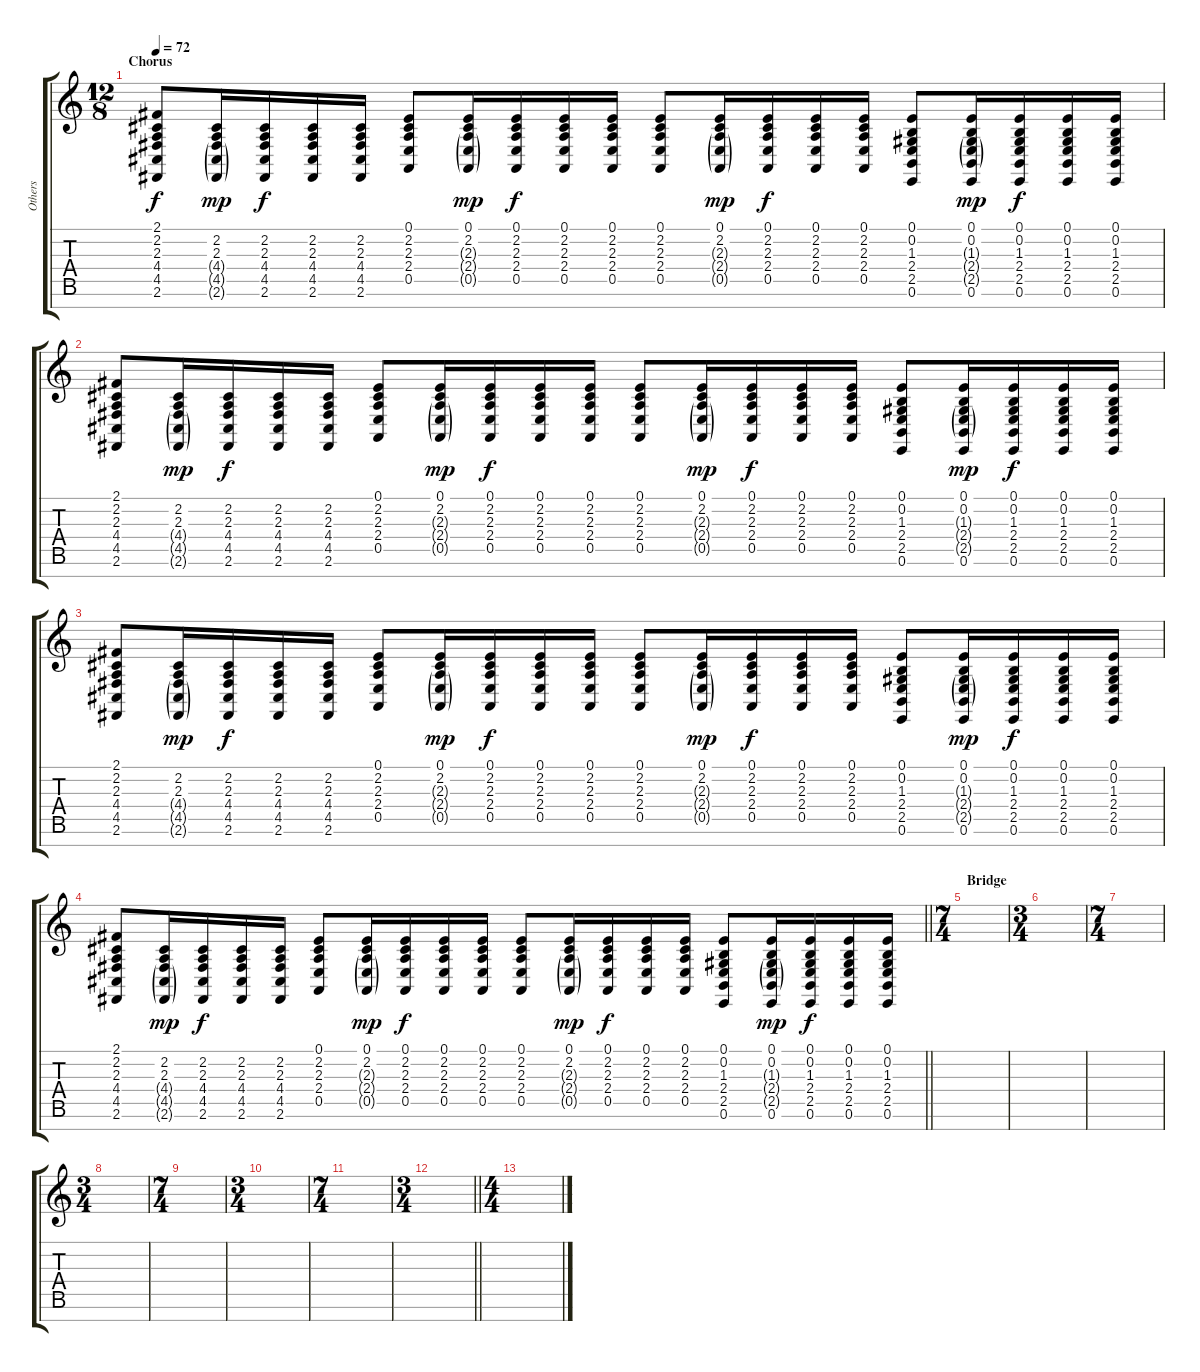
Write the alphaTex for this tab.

\track ("Others" "Others") {instrument lead2sawtooth}
\staff {score tabs}
\tuning (E4 B3 G3 D3 A2 E2 B1) {hide}
\ts (12 8)
\section ("" "Chorus")
\tempo 72
\clef g2
\ks c
(2.1 2.2 2.3 4.4 4.5 2.6).8{dy f volume 7 instrument acousticguitarsteel} (2.2 2.3 4.4{g} 4.5{g} 2.6{g}).16{dy mp} (2.2 2.3 4.4 4.5 2.6).16{dy f} (2.2 2.3 4.4 4.5 2.6).16 (2.2 2.3 4.4 4.5 2.6).16 (0.1 2.2 2.3 2.4 0.5).8 (0.1 2.2 2.3{g} 2.4{g} 0.5{g}).16{dy mp} (0.1 2.2 2.3 2.4 0.5).16{dy f} (0.1 2.2 2.3 2.4 0.5).16 (0.1 2.2 2.3 2.4 0.5).16 (0.1 2.2 2.3 2.4 0.5).8 (0.1 2.2 2.3{g} 2.4{g} 0.5{g}).16{dy mp} (0.1 2.2 2.3 2.4 0.5).16{dy f} (0.1 2.2 2.3 2.4 0.5).16 (0.1 2.2 2.3 2.4 0.5).16 (0.1 0.2 1.3 2.4 2.5 0.6).8 (0.1 0.2 1.3{g} 2.4{g} 2.5{g} 0.6).16{dy mp} (0.1 0.2 1.3 2.4 2.5 0.6).16{dy f} (0.1 0.2 1.3 2.4 2.5 0.6).16 (0.1 0.2 1.3 2.4 2.5 0.6).16 |
(2.1 2.2 2.3 4.4 4.5 2.6).8{instrument acousticguitarsteel} (2.2 2.3 4.4{g} 4.5{g} 2.6{g}).16{dy mp} (2.2 2.3 4.4 4.5 2.6).16{dy f} (2.2 2.3 4.4 4.5 2.6).16 (2.2 2.3 4.4 4.5 2.6).16 (0.1 2.2 2.3 2.4 0.5).8 (0.1 2.2 2.3{g} 2.4{g} 0.5{g}).16{dy mp} (0.1 2.2 2.3 2.4 0.5).16{dy f} (0.1 2.2 2.3 2.4 0.5).16 (0.1 2.2 2.3 2.4 0.5).16 (0.1 2.2 2.3 2.4 0.5).8 (0.1 2.2 2.3{g} 2.4{g} 0.5{g}).16{dy mp} (0.1 2.2 2.3 2.4 0.5).16{dy f} (0.1 2.2 2.3 2.4 0.5).16 (0.1 2.2 2.3 2.4 0.5).16 (0.1 0.2 1.3 2.4 2.5 0.6).8 (0.1 0.2 1.3{g} 2.4{g} 2.5{g} 0.6).16{dy mp} (0.1 0.2 1.3 2.4 2.5 0.6).16{dy f} (0.1 0.2 1.3 2.4 2.5 0.6).16 (0.1 0.2 1.3 2.4 2.5 0.6).16 |
(2.1 2.2 2.3 4.4 4.5 2.6).8{instrument acousticguitarsteel} (2.2 2.3 4.4{g} 4.5{g} 2.6{g}).16{dy mp} (2.2 2.3 4.4 4.5 2.6).16{dy f} (2.2 2.3 4.4 4.5 2.6).16 (2.2 2.3 4.4 4.5 2.6).16 (0.1 2.2 2.3 2.4 0.5).8 (0.1 2.2 2.3{g} 2.4{g} 0.5{g}).16{dy mp} (0.1 2.2 2.3 2.4 0.5).16{dy f} (0.1 2.2 2.3 2.4 0.5).16 (0.1 2.2 2.3 2.4 0.5).16 (0.1 2.2 2.3 2.4 0.5).8 (0.1 2.2 2.3{g} 2.4{g} 0.5{g}).16{dy mp} (0.1 2.2 2.3 2.4 0.5).16{dy f} (0.1 2.2 2.3 2.4 0.5).16 (0.1 2.2 2.3 2.4 0.5).16 (0.1 0.2 1.3 2.4 2.5 0.6).8 (0.1 0.2 1.3{g} 2.4{g} 2.5{g} 0.6).16{dy mp} (0.1 0.2 1.3 2.4 2.5 0.6).16{dy f} (0.1 0.2 1.3 2.4 2.5 0.6).16 (0.1 0.2 1.3 2.4 2.5 0.6).16 |
\barLineRight lightlight
(2.1 2.2 2.3 4.4 4.5 2.6).8{instrument acousticguitarsteel} (2.2 2.3 4.4{g} 4.5{g} 2.6{g}).16{dy mp} (2.2 2.3 4.4 4.5 2.6).16{dy f} (2.2 2.3 4.4 4.5 2.6).16 (2.2 2.3 4.4 4.5 2.6).16 (0.1 2.2 2.3 2.4 0.5).8 (0.1 2.2 2.3{g} 2.4{g} 0.5{g}).16{dy mp} (0.1 2.2 2.3 2.4 0.5).16{dy f} (0.1 2.2 2.3 2.4 0.5).16 (0.1 2.2 2.3 2.4 0.5).16 (0.1 2.2 2.3 2.4 0.5).8 (0.1 2.2 2.3{g} 2.4{g} 0.5{g}).16{dy mp} (0.1 2.2 2.3 2.4 0.5).16{dy f} (0.1 2.2 2.3 2.4 0.5).16 (0.1 2.2 2.3 2.4 0.5).16 (0.1 0.2 1.3 2.4 2.5 0.6).8 (0.1 0.2 1.3{g} 2.4{g} 2.5{g} 0.6).16{dy mp} (0.1 0.2 1.3 2.4 2.5 0.6).16{dy f} (0.1 0.2 1.3 2.4 2.5 0.6).16 (0.1 0.2 1.3 2.4 2.5 0.6).16 |
\ts (7 4)
\section ("" "Bridge")
|
\ts (3 4)
|
\ts (7 4)
|
\ts (3 4)
|
\ts (7 4)
|
\ts (3 4)
|
\ts (7 4)
|
\ts (3 4)
\barLineRight lightlight
|
\ts (4 4)
\section ("" "")
